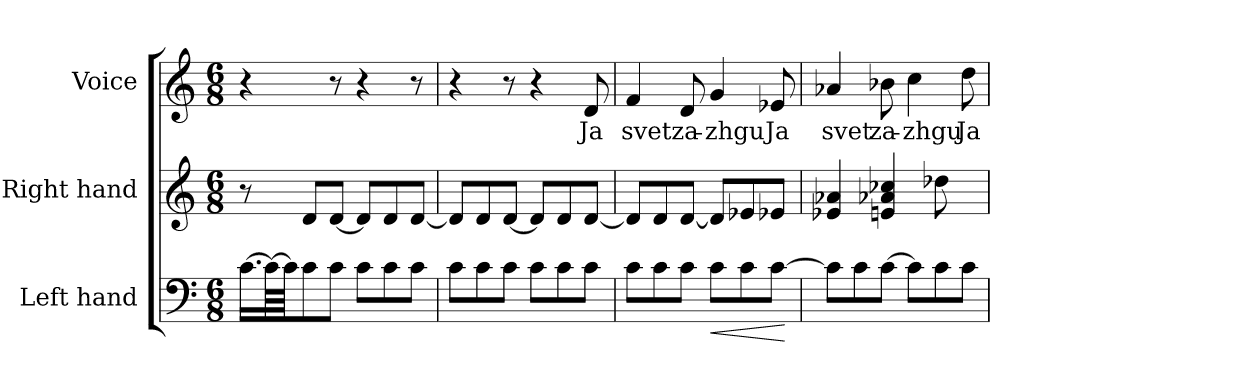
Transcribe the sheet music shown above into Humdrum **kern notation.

**kern	**dynam	**kern	**kern	**text
*part3	*part3	*part2	*part1	*part1
*staff3	*staff3	*staff2	*staff1	*staff1
*I"Left hand	*	*I"Right hand	*I"Voice	*
*	*	*	*I'V	*
*clefF4	*	*clefG2	*clefG2	*
*k[]	*	*k[]	*k[]	*
*C:	*	*C:	*C:	*
*M6/8	*	*M6/8	*M6/8	*
=1	=1	=1	=1	=1
[16.cLL	.	8r	4r	.
64cLL_	.	.	.	.
64cJJJ]	.	.	.	.
8c	.	8dL	.	.
8cJ	.	[8dJ	8r	.
8cL	.	8dL]	4r	.
8c	.	8d	.	.
8cJ	.	[8dJ	8r	.
=2	=2	=2	=2	=2
8cL	.	8dL]	4r	.
8c	.	8d	.	.
8cJ	.	[8dJ	8r	.
8cL	.	8dL]	4r	.
8c	.	8d	.	.
8cJ	.	[8dJ	8d	Ja
=3	=3	=3	=3	=3
8cL	.	8dL]	4f	svet
8c	.	8d	.	.
8cJ	.	[8dJ	8d	za-
!	!LO:HP:b	!	!	!
8cL	<	8dL]	4g	-zhgu
8c	.	8e-X	.	.
[8cJ	.	8e-XJ	8e-X	Ja
.	[	.	.	.
=4	=4	=4	=4	=4
8cL]	.	4a-X 4e-X	4a-X	svet
8c	.	.	.	.
[8cJ	.	4cc-X 4a-X 4e	8b-X	za-
8cL]	.	.	4cc	-zhgu
8c	.	8dd-X	.	.
8cJ	.	8ryy	8dd	Ja
=	=	=	=	=
*-	*-	*-	*-	*-
